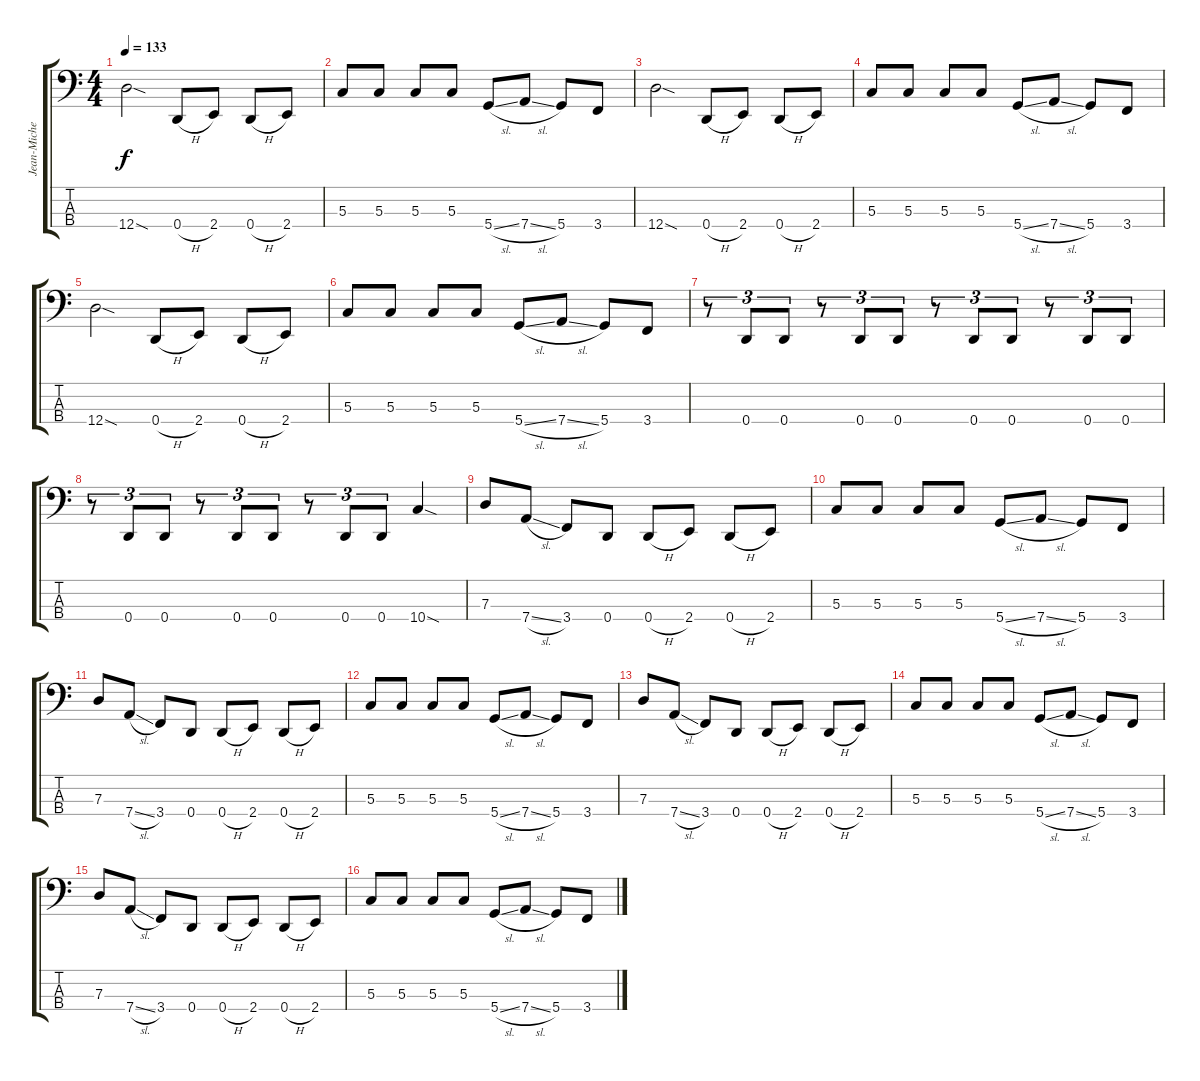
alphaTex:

\track ("Jean-Michel" "Jean-Miche") {instrument electricbasspick}
\staff {score tabs}
\tuning (F2 C2 G1 D1) {hide}
\ts (4 4)
\tempo 133
\clef f4
\ks c
12.4{sod}.2{dy f} 0.4{h}.8 2.4.8 0.4{h}.8 2.4.8 |
5.3.8 5.3.8 5.3.8 5.3.8 5.4{sl}.8 7.4{sl}.8 5.4.8 3.4.8 |
12.4{sod}.2 0.4{h}.8 2.4.8 0.4{h}.8 2.4.8 |
5.3.8 5.3.8 5.3.8 5.3.8 5.4{sl}.8 7.4{sl}.8 5.4.8 3.4.8 |
12.4{sod}.2 0.4{h}.8 2.4.8 0.4{h}.8 2.4.8 |
5.3.8 5.3.8 5.3.8 5.3.8 5.4{sl}.8 7.4{sl}.8 5.4.8 3.4.8 |
r.8{tu (3 2)} 0.4.8{tu (3 2)} 0.4.8{tu (3 2)} r.8{tu (3 2)} 0.4.8{tu (3 2)} 0.4.8{tu (3 2)} r.8{tu (3 2)} 0.4.8{tu (3 2)} 0.4.8{tu (3 2)} r.8{tu (3 2)} 0.4.8{tu (3 2)} 0.4.8{tu (3 2)} |
r.8{tu (3 2)} 0.4.8{tu (3 2)} 0.4.8{tu (3 2)} r.8{tu (3 2)} 0.4.8{tu (3 2)} 0.4.8{tu (3 2)} r.8{tu (3 2)} 0.4.8{tu (3 2)} 0.4.8{tu (3 2)} 10.4{sod}.4 |
7.3.8 7.4{sl}.8 3.4.8 0.4.8 0.4{h}.8 2.4.8 0.4{h}.8 2.4.8 |
5.3.8 5.3.8 5.3.8 5.3.8 5.4{sl}.8 7.4{sl}.8 5.4.8 3.4.8 |
7.3.8 7.4{sl}.8 3.4.8 0.4.8 0.4{h}.8 2.4.8 0.4{h}.8 2.4.8 |
5.3.8 5.3.8 5.3.8 5.3.8 5.4{sl}.8 7.4{sl}.8 5.4.8 3.4.8 |
7.3.8 7.4{sl}.8 3.4.8 0.4.8 0.4{h}.8 2.4.8 0.4{h}.8 2.4.8 |
5.3.8 5.3.8 5.3.8 5.3.8 5.4{sl}.8 7.4{sl}.8 5.4.8 3.4.8 |
7.3.8 7.4{sl}.8 3.4.8 0.4.8 0.4{h}.8 2.4.8 0.4{h}.8 2.4.8 |
5.3.8 5.3.8 5.3.8 5.3.8 5.4{sl}.8 7.4{sl}.8 5.4.8 3.4.8
